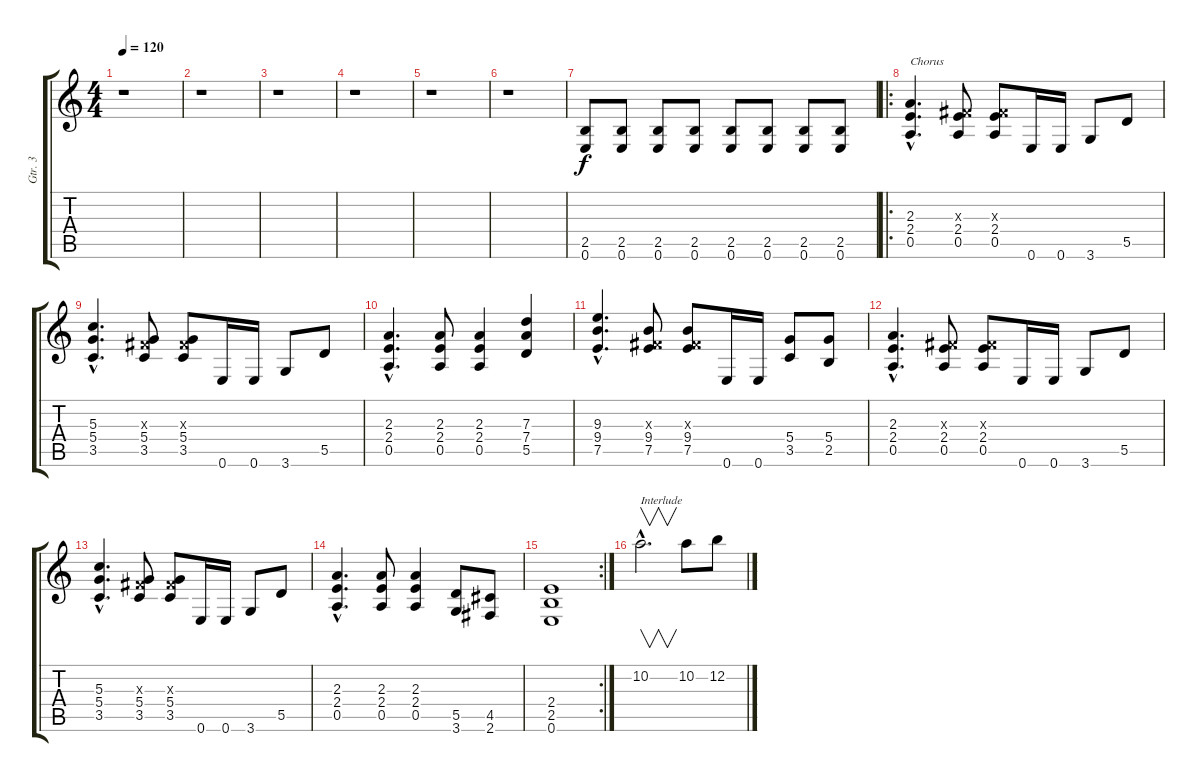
\track ("Gtr. 3" "Gtr. 3") {instrument distortionguitar}
\staff {score tabs}
\tuning (E4 B3 G3 D3 A2 E2) {hide}
\ts (4 4)
\tempo 120
\clef g2
\ks c
r.1{dy f} |
r.1 |
r.1 |
r.1 |
r.1 |
r.1 |
(2.5 0.6).8 (2.5 0.6).8 (2.5 0.6).8 (2.5 0.6).8 (2.5 0.6).8 (2.5 0.6).8 (2.5 0.6).8 (2.5 0.6).8 |
\ro
(2.3{hac} 2.4{hac} 0.5{hac}).4{d txt "Chorus"} (-1.3{x} 2.4 0.5).8 (-1.3{x} 2.4 0.5).8 0.6.16 0.6.16 3.6.8 5.5.8 |
(5.3{hac} 5.4{hac} 3.5{hac}).4{d} (-1.3{x} 5.4 3.5).8 (-1.3{x} 5.4 3.5).8 0.6.16 0.6.16 3.6.8 5.5.8 |
(2.3{hac} 2.4{hac} 0.5{hac}).4{d} (2.3 2.4 0.5).8 (2.3 2.4 0.5).4 (7.3 7.4 5.5).4 |
(9.3{hac} 9.4{hac} 7.5{hac}).4{d} (-1.3{x} 9.4 7.5).8 (-1.3{x} 9.4 7.5).8 0.6.16 0.6.16 (5.4 3.5).8 (5.4 2.5).8 |
(2.3{hac} 2.4{hac} 0.5{hac}).4{d} (-1.3{x} 2.4 0.5).8 (-1.3{x} 2.4 0.5).8 0.6.16 0.6.16 3.6.8 5.5.8 |
(5.3{hac} 5.4{hac} 3.5{hac}).4{d} (-1.3{x} 5.4 3.5).8 (-1.3{x} 5.4 3.5).8 0.6.16 0.6.16 3.6.8 5.5.8 |
(2.3{hac} 2.4{hac} 0.5{hac}).4{d} (2.3 2.4 0.5).8 (2.3 2.4 0.5).4 (5.5 3.6).8 (4.5 2.6).8 |
\rc 2
(2.4 2.5 0.6).1 |
10.2{hac}.2{v d txt "Interlude"} 10.2.8 12.2.8
